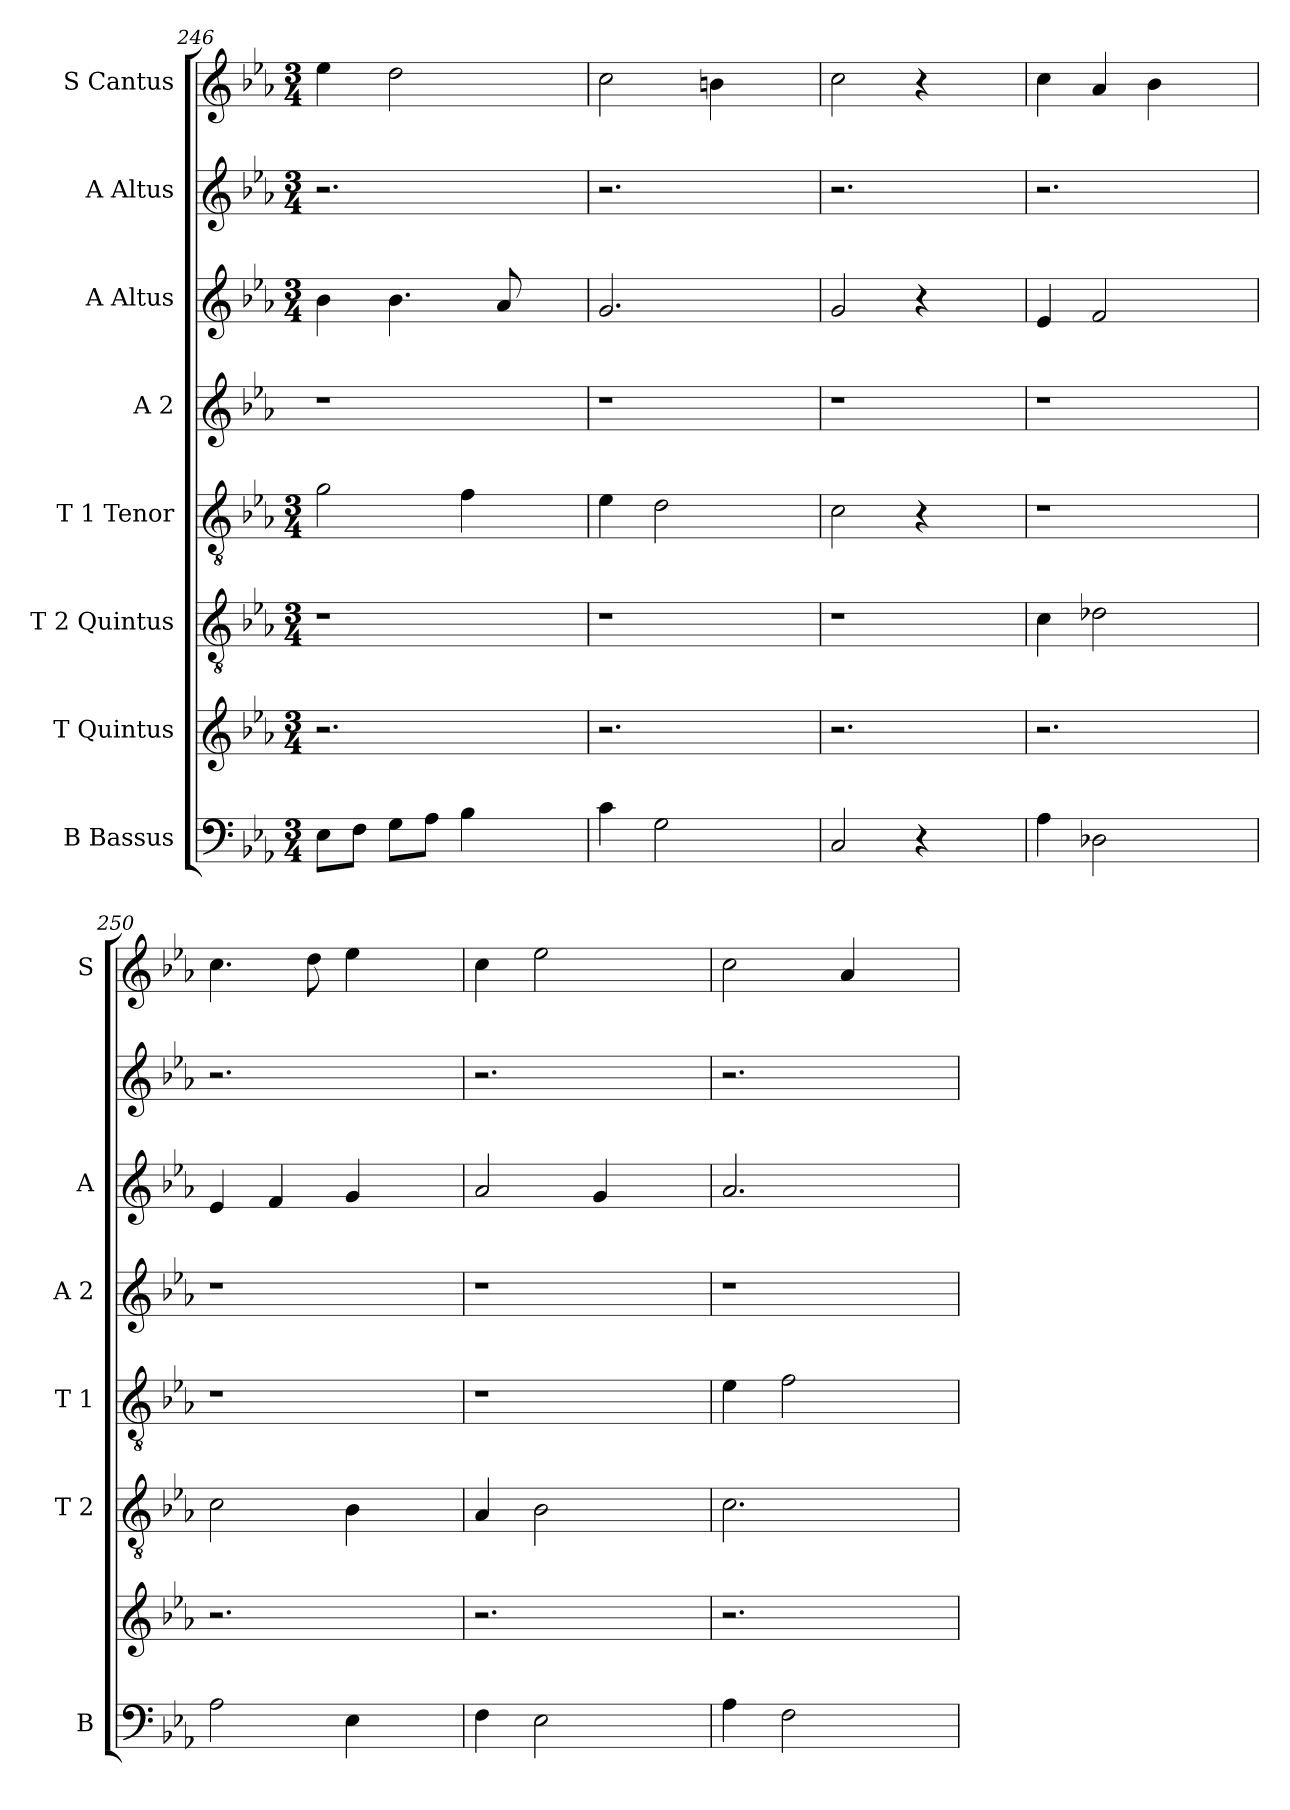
**kern	**kern	**kern	**kern	**kern	**kern	**kern	**kern
*part8	*part7	*part6	*part5	*part4	*part3	*part2	*part1
*staff8	*staff7	*staff6	*staff5	*staff4	*staff3	*staff2	*staff1
*I"B Bassus	*I"T Quintus	*I"T 2 Quintus	*I"T 1 Tenor	*I"A 2	*I"A Altus	*I"A Altus	*I"S Cantus
*I'B	*	*I'T 2	*I'T 1	*I'A 2	*I'A	*	*I'S
*clefF4	*clefG2	*clefGv2	*clefGv2	*clefG2	*clefG2	*clefG2	*clefG2
*k[b-e-a-]	*k[b-e-a-]	*k[b-e-a-]	*k[b-e-a-]	*k[b-e-a-]	*k[b-e-a-]	*k[b-e-a-]	*k[b-e-a-]
*E-:	*E-:	*E-:	*E-:	*E-:	*E-:	*E-:	*E-:
*M3/4	*M3/4	*M3/4	*M3/4	*	*M3/4	*M3/4	*M3/4
=246	=246	=246	=246	=246	=246	=246	=246
!	!	!LO:N:vis=1	!	!	!	!	!
8E-\L	2.r	2.r	2g\	1r	4b-\	2.r	4ee-\
8F\J	.	.	.	.	.	.	.
8G\L	.	.	.	.	4.b-\	.	2dd\
8A-\J	.	.	.	.	.	.	.
4B-\	.	.	4f\	.	.	.	.
.	.	.	.	.	8a-/	.	.
4ryy	4ryy	4ryy	4ryy	.	4ryy	4ryy	4ryy
=247	=247	=247	=247	=247	=247	=247	=247
!	!	!LO:N:vis=1	!	!	!	!	!
4c\	2.r	2.r	4e-\	1r	2.g/	2.r	2cc\
2G\	.	.	2d\	.	.	.	.
.	.	.	.	.	.	.	4bn\
4ryy	4ryy	4ryy	4ryy	.	4ryy	4ryy	4ryy
=248	=248	=248	=248	=248	=248	=248	=248
!	!	!LO:N:vis=1	!	!	!	!	!
2C/	2.r	2.r	2c\	1r	2g/	2.r	2cc\
4r	.	.	4r	.	4r	.	4r
4ryy	4ryy	4ryy	4ryy	.	4ryy	4ryy	4ryy
=249	=249	=249	=249	=249	=249	=249	=249
!	!	!	!LO:N:vis=1	!	!	!	!
4A-\	2.r	4c\	2.r	1r	4e-/	2.r	4cc\
2D-X\	.	2d-X\	.	.	2f/	.	4a-/
.	.	.	.	.	.	.	4b-\
4ryy	4ryy	4ryy	4ryy	.	4ryy	4ryy	4ryy
!!LO:LB:g=z
=250	=250	=250	=250	=250	=250	=250	=250
!	!	!	!LO:N:vis=1	!	!	!	!
2A-\	2.r	2c\	2.r	1r	4e-/	2.r	4.cc\
.	.	.	.	.	4f/	.	.
.	.	.	.	.	.	.	8dd\
4E-\	.	4B-\	.	.	4g/	.	4ee-\
4ryy	4ryy	4ryy	4ryy	.	4ryy	4ryy	4ryy
=251	=251	=251	=251	=251	=251	=251	=251
!	!	!	!LO:N:vis=1	!	!	!	!
4F\	2.r	4A-/	2.r	1r	2a-/	2.r	4cc\
2E-\	.	2B-\	.	.	.	.	2ee-\
.	.	.	.	.	4g/	.	.
4ryy	4ryy	4ryy	4ryy	.	4ryy	4ryy	4ryy
=252	=252	=252	=252	=252	=252	=252	=252
4A-\	2.r	2.c\	4e-\	1r	2.a-/	2.r	2cc\
2F\	.	.	2f\	.	.	.	.
.	.	.	.	.	.	.	4a-/
4ryy	4ryy	4ryy	4ryy	.	4ryy	4ryy	4ryy
=	=	=	=	=	=	=	=
*-	*-	*-	*-	*-	*-	*-	*-
